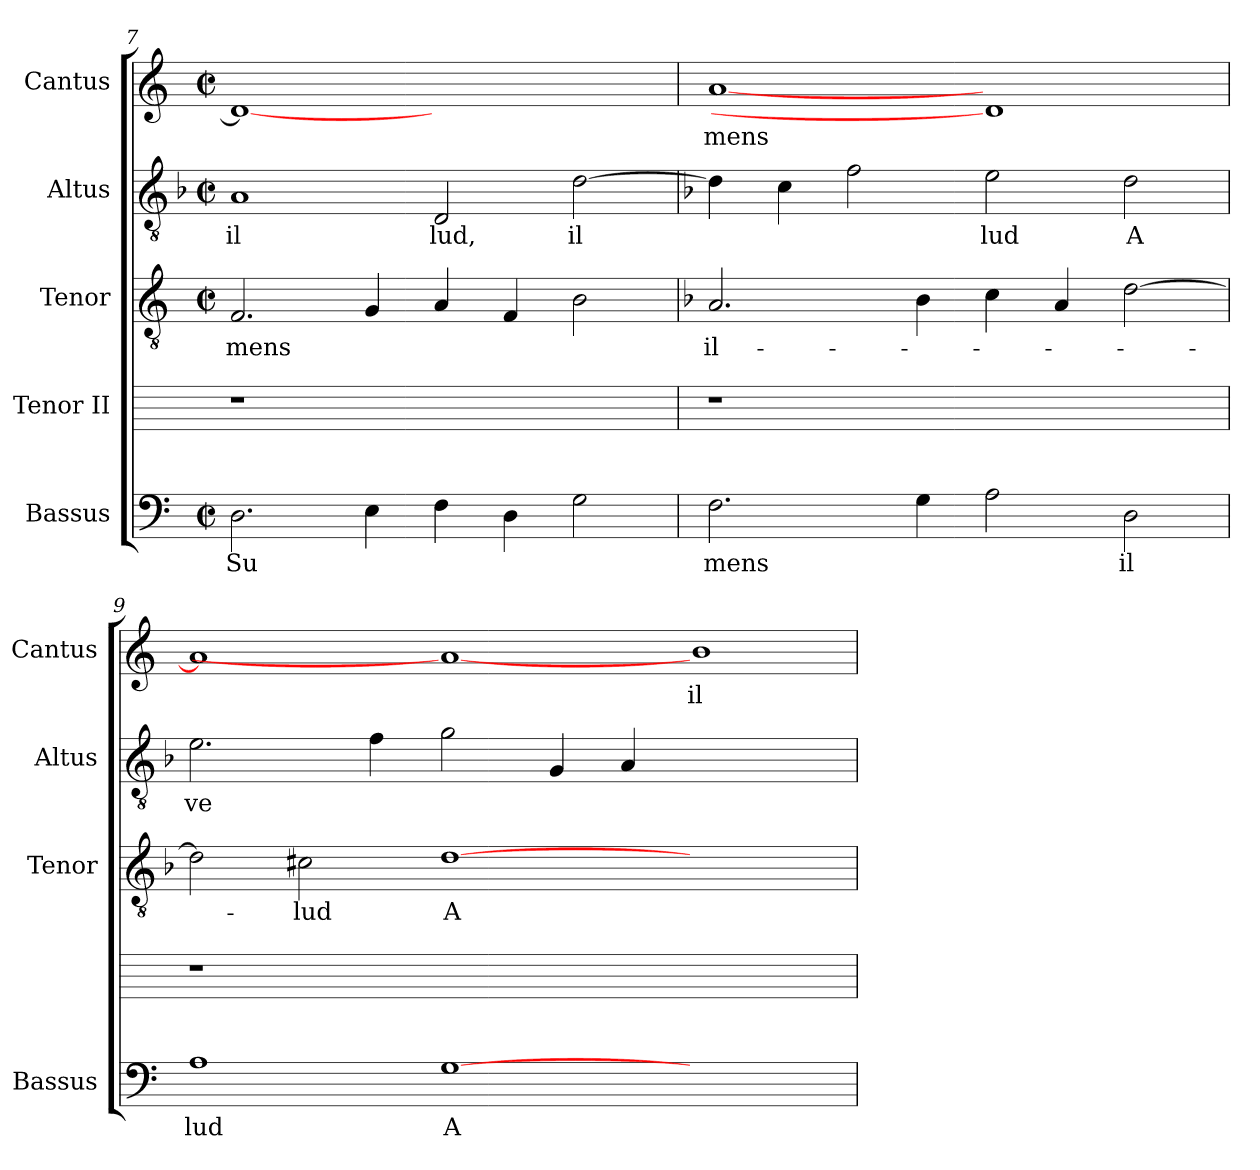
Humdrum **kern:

**kern	**text	**kern	**kern	**text	**kern	**text	**kern	**text
*part5	*part5	*part4	*part3	*part3	*part2	*part2	*part1	*part1
*staff5	*staff5	*staff4	*staff3	*staff3	*staff2	*staff2	*staff1	*staff1
*I"Bassus	*	*I"Tenor II	*I"Tenor	*	*I"Altus	*	*I"Cantus	*
*I'Bassus	*	*	*I'Tenor	*	*I'Altus	*	*I'Cantus	*
*clefF4	*	*	*clefGv2	*	*clefGv2	*	*clefG2	*
*	*	*	*	*	*k[b-]	*	*	*
*	*	*	*	*	*F:	*	*	*
*M2/2	*	*	*M2/2	*	*M2/2	*	*M2/2	*
*met(c|)	*	*	*met(c|)	*	*met(c|)	*	*met(c|)	*
=7	=7	=7	=7	=7	=7	=7	=7	=7
!	!LO:LY:b	!	!	!LO:LY:b	!	!LO:LY:b:cj	!	!
2.D\	Su	1r	2.F/	-mens	1A	il	1d_	.
4E\	.	.	4G/	.	.	.	.	.
!	!	!	!	!	!	!LO:LY:b:cj	!	!
4F\	.	1ryy	4A/	.	2D/	lud,	1ryy	.
4D\	.	.	4F/	.	.	.	.	.
!	!	!	!	!	!	!LO:LY:b:cj	!	!
2G\	.	.	2B\	.	[>2d\	il	.	.
=8	=8	=8	=8	=8	=8	=8	=8	=8
*	*	*	*k[b-]	*	*	*	*	*
*	*	*	*F:	*	*	*	*	*
!	!LO:LY:b	!	!	!LO:LY:b:cj	!	!	!	!LO:LY:b
2.F\	mens	1r	2.A/	il-	4d\]	.	[<1a	mens
.	.	.	.	.	4c\	.	.	.
.	.	.	.	.	2f\	.	.	.
4G\	.	.	4B-\	.	.	.	.	.
!	!	!	!	!	!	!LO:LY:b:cj	!	!
2A\	.	1ryy	4c\	.	2e\	lud	1d]	.
.	.	.	4A/	.	.	.	.	.
!	!LO:LY:b:cj	!	!	!	!	!LO:LY:b:cj	!	!
2D\	il	.	[>2d\	.	2d\	A	.	.
=9	=9	=9	=9	=9	=9	=9	=9	=9
!	!LO:LY:b:cj	!	!	!	!	!LO:LY:b:cj	!	!
1A	lud	1r	2d\]	.	2.e\	ve	1a]	.
!	!	!	!	!LO:LY:b:cj	!	!	!	!
.	.	.	2c#\	-lud	.	.	.	.
.	.	.	.	.	4f\	.	.	.
!	!LO:LY:b:cj	!	!	!LO:LY:b:cj	!	!	!	!
[>1G	A	0ryy	[<1d	A-	2g\	.	1a_	.
.	.	.	.	.	4G/	.	.	.
.	.	.	.	.	4A/	.	.	.
!	!	!	!	!	!	!	!	!LO:LY:b:cj
1ryy	.	.	1ryy	.	1ryy	.	1b	il
=	=	=	=	=	=	=	=	=
*-	*-	*-	*-	*-	*-	*-	*-	*-
